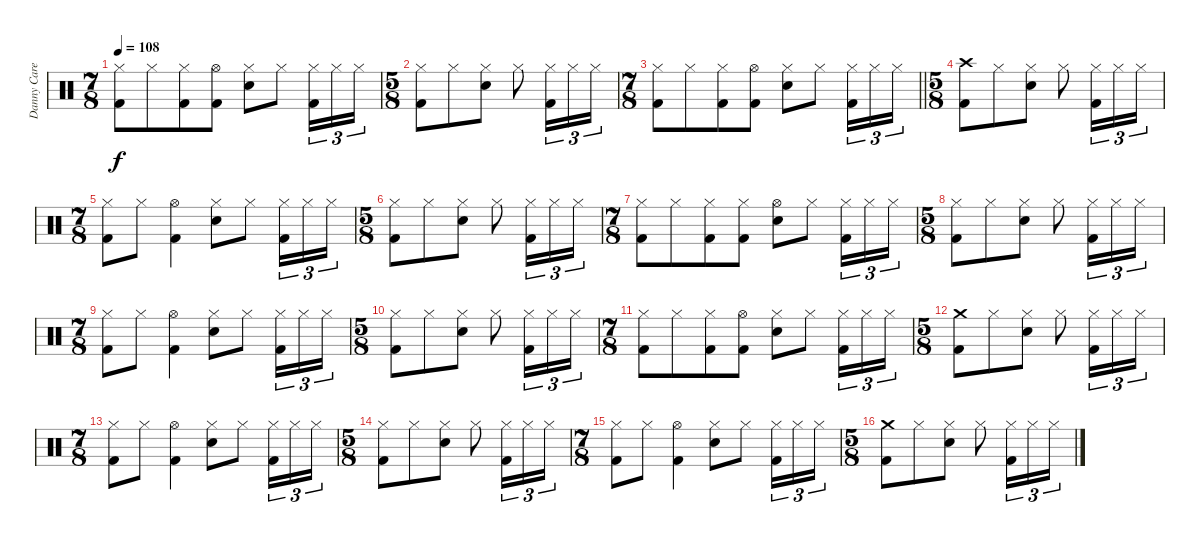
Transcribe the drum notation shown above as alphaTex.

\track ("Danny Carey" "Danny Care") {instrument percussion}
\staff {score}
\articulation defaults
\ts (7 8)
\tempo 108
\clef neutral
\ks c
("Hi-Hat (closed)" "Kick (hit) 2").8{dy f} "Hi-Hat (closed)".8 ("Hi-Hat (closed)" "Kick (hit) 2").8 ("Hi-Hat (open)" "Kick (hit) 2").8 ("Hi-Hat (closed)" "Electric Snare (hit)").8 "Hi-Hat (closed)".8 ("Hi-Hat (closed)" "Kick (hit) 2").16{tu (3 2)} "Hi-Hat (closed)".16{tu (3 2)} "Hi-Hat (closed)".16{tu (3 2)} |
\ts (5 8)
("Hi-Hat (closed)" "Kick (hit) 2").8 "Hi-Hat (closed)".8 ("Hi-Hat (closed)" "Electric Snare (hit)").8 "Hi-Hat (closed)".8 ("Hi-Hat (closed)" "Kick (hit) 2").16{tu (3 2)} "Hi-Hat (closed)".16{tu (3 2)} "Hi-Hat (closed)".16{tu (3 2)} |
\ts (7 8)
\barLineRight lightlight
("Hi-Hat (closed)" "Kick (hit) 2").8 "Hi-Hat (closed)".8 ("Hi-Hat (closed)" "Kick (hit) 2").8 ("Hi-Hat (open)" "Kick (hit) 2").8 ("Hi-Hat (closed)" "Electric Snare (hit)").8 "Hi-Hat (closed)".8 ("Hi-Hat (closed)" "Kick (hit) 2").16{tu (3 2)} "Hi-Hat (closed)".16{tu (3 2)} "Hi-Hat (closed)".16{tu (3 2)} |
\ts (5 8)
("Crash high (hit)" "Kick (hit) 2").8 "Hi-Hat (closed)".8 ("Hi-Hat (closed)" "Electric Snare (hit)").8 "Hi-Hat (closed)".8 ("Hi-Hat (closed)" "Kick (hit) 2").16{tu (3 2)} "Hi-Hat (closed)".16{tu (3 2)} "Hi-Hat (closed)".16{tu (3 2)} |
\ts (7 8)
("Hi-Hat (closed)" "Kick (hit) 2").8 "Hi-Hat (closed)".8 ("Hi-Hat (open)" "Kick (hit) 2").4 ("Hi-Hat (closed)" "Electric Snare (hit)").8 "Hi-Hat (closed)".8 ("Hi-Hat (closed)" "Kick (hit) 2").16{tu (3 2)} "Hi-Hat (closed)".16{tu (3 2)} "Hi-Hat (closed)".16{tu (3 2)} |
\ts (5 8)
("Hi-Hat (closed)" "Kick (hit) 2").8 "Hi-Hat (closed)".8 ("Hi-Hat (closed)" "Electric Snare (hit)").8 "Hi-Hat (closed)".8 ("Hi-Hat (closed)" "Kick (hit) 2").16{tu (3 2)} "Hi-Hat (closed)".16{tu (3 2)} "Hi-Hat (closed)".16{tu (3 2)} |
\ts (7 8)
("Hi-Hat (closed)" "Kick (hit) 2").8 "Hi-Hat (closed)".8 ("Hi-Hat (closed)" "Kick (hit) 2").8 ("Hi-Hat (closed)" "Kick (hit) 2").8 ("Hi-Hat (open)" "Electric Snare (hit)").8 "Hi-Hat (closed)".8 ("Hi-Hat (closed)" "Kick (hit) 2").16{tu (3 2)} "Hi-Hat (closed)".16{tu (3 2)} "Hi-Hat (closed)".16{tu (3 2)} |
\ts (5 8)
("Hi-Hat (closed)" "Kick (hit) 2").8 "Hi-Hat (closed)".8 ("Hi-Hat (closed)" "Electric Snare (hit)").8 "Hi-Hat (closed)".8 ("Hi-Hat (closed)" "Kick (hit) 2").16{tu (3 2)} "Hi-Hat (closed)".16{tu (3 2)} "Hi-Hat (closed)".16{tu (3 2)} |
\ts (7 8)
("Hi-Hat (closed)" "Kick (hit) 2").8 "Hi-Hat (closed)".8 ("Hi-Hat (open)" "Kick (hit) 2").4 ("Hi-Hat (closed)" "Electric Snare (hit)").8 "Hi-Hat (closed)".8 ("Hi-Hat (closed)" "Kick (hit) 2").16{tu (3 2)} "Hi-Hat (closed)".16{tu (3 2)} "Hi-Hat (closed)".16{tu (3 2)} |
\ts (5 8)
("Hi-Hat (closed)" "Kick (hit) 2").8 "Hi-Hat (closed)".8 ("Hi-Hat (closed)" "Electric Snare (hit)").8 "Hi-Hat (closed)".8 ("Hi-Hat (closed)" "Kick (hit) 2").16{tu (3 2)} "Hi-Hat (closed)".16{tu (3 2)} "Hi-Hat (closed)".16{tu (3 2)} |
\ts (7 8)
("Hi-Hat (closed)" "Kick (hit) 2").8 "Hi-Hat (closed)".8 ("Hi-Hat (closed)" "Kick (hit) 2").8 ("Hi-Hat (open)" "Kick (hit) 2").8 ("Hi-Hat (closed)" "Electric Snare (hit)").8 "Hi-Hat (closed)".8 ("Hi-Hat (closed)" "Kick (hit) 2").16{tu (3 2)} "Hi-Hat (closed)".16{tu (3 2)} "Hi-Hat (closed)".16{tu (3 2)} |
\ts (5 8)
("Crash medium (hit)" "Kick (hit) 2").8 "Hi-Hat (closed)".8 ("Hi-Hat (closed)" "Electric Snare (hit)").8 "Hi-Hat (closed)".8 ("Hi-Hat (closed)" "Kick (hit) 2").16{tu (3 2)} "Hi-Hat (closed)".16{tu (3 2)} "Hi-Hat (closed)".16{tu (3 2)} |
\ts (7 8)
("Hi-Hat (closed)" "Kick (hit) 2").8 "Hi-Hat (closed)".8 ("Hi-Hat (open)" "Kick (hit) 2").4 ("Hi-Hat (closed)" "Electric Snare (hit)").8 "Hi-Hat (closed)".8 ("Hi-Hat (closed)" "Kick (hit) 2").16{tu (3 2)} "Hi-Hat (closed)".16{tu (3 2)} "Hi-Hat (closed)".16{tu (3 2)} |
\ts (5 8)
("Hi-Hat (closed)" "Kick (hit) 2").8 "Hi-Hat (closed)".8 ("Hi-Hat (closed)" "Electric Snare (hit)").8 "Hi-Hat (closed)".8 ("Hi-Hat (closed)" "Kick (hit) 2").16{tu (3 2)} "Hi-Hat (closed)".16{tu (3 2)} "Hi-Hat (closed)".16{tu (3 2)} |
\ts (7 8)
("Hi-Hat (closed)" "Kick (hit) 2").8 "Hi-Hat (closed)".8 ("Hi-Hat (open)" "Kick (hit) 2").4 ("Hi-Hat (closed)" "Electric Snare (hit)").8 "Hi-Hat (closed)".8 ("Hi-Hat (closed)" "Kick (hit) 2").16{tu (3 2)} "Hi-Hat (closed)".16{tu (3 2)} "Hi-Hat (closed)".16{tu (3 2)} |
\ts (5 8)
("Crash medium (hit)" "Kick (hit) 2").8 "Hi-Hat (closed)".8 ("Hi-Hat (closed)" "Electric Snare (hit)").8 "Hi-Hat (closed)".8 ("Hi-Hat (closed)" "Kick (hit) 2").16{tu (3 2)} "Hi-Hat (closed)".16{tu (3 2)} "Hi-Hat (closed)".16{tu (3 2)}
